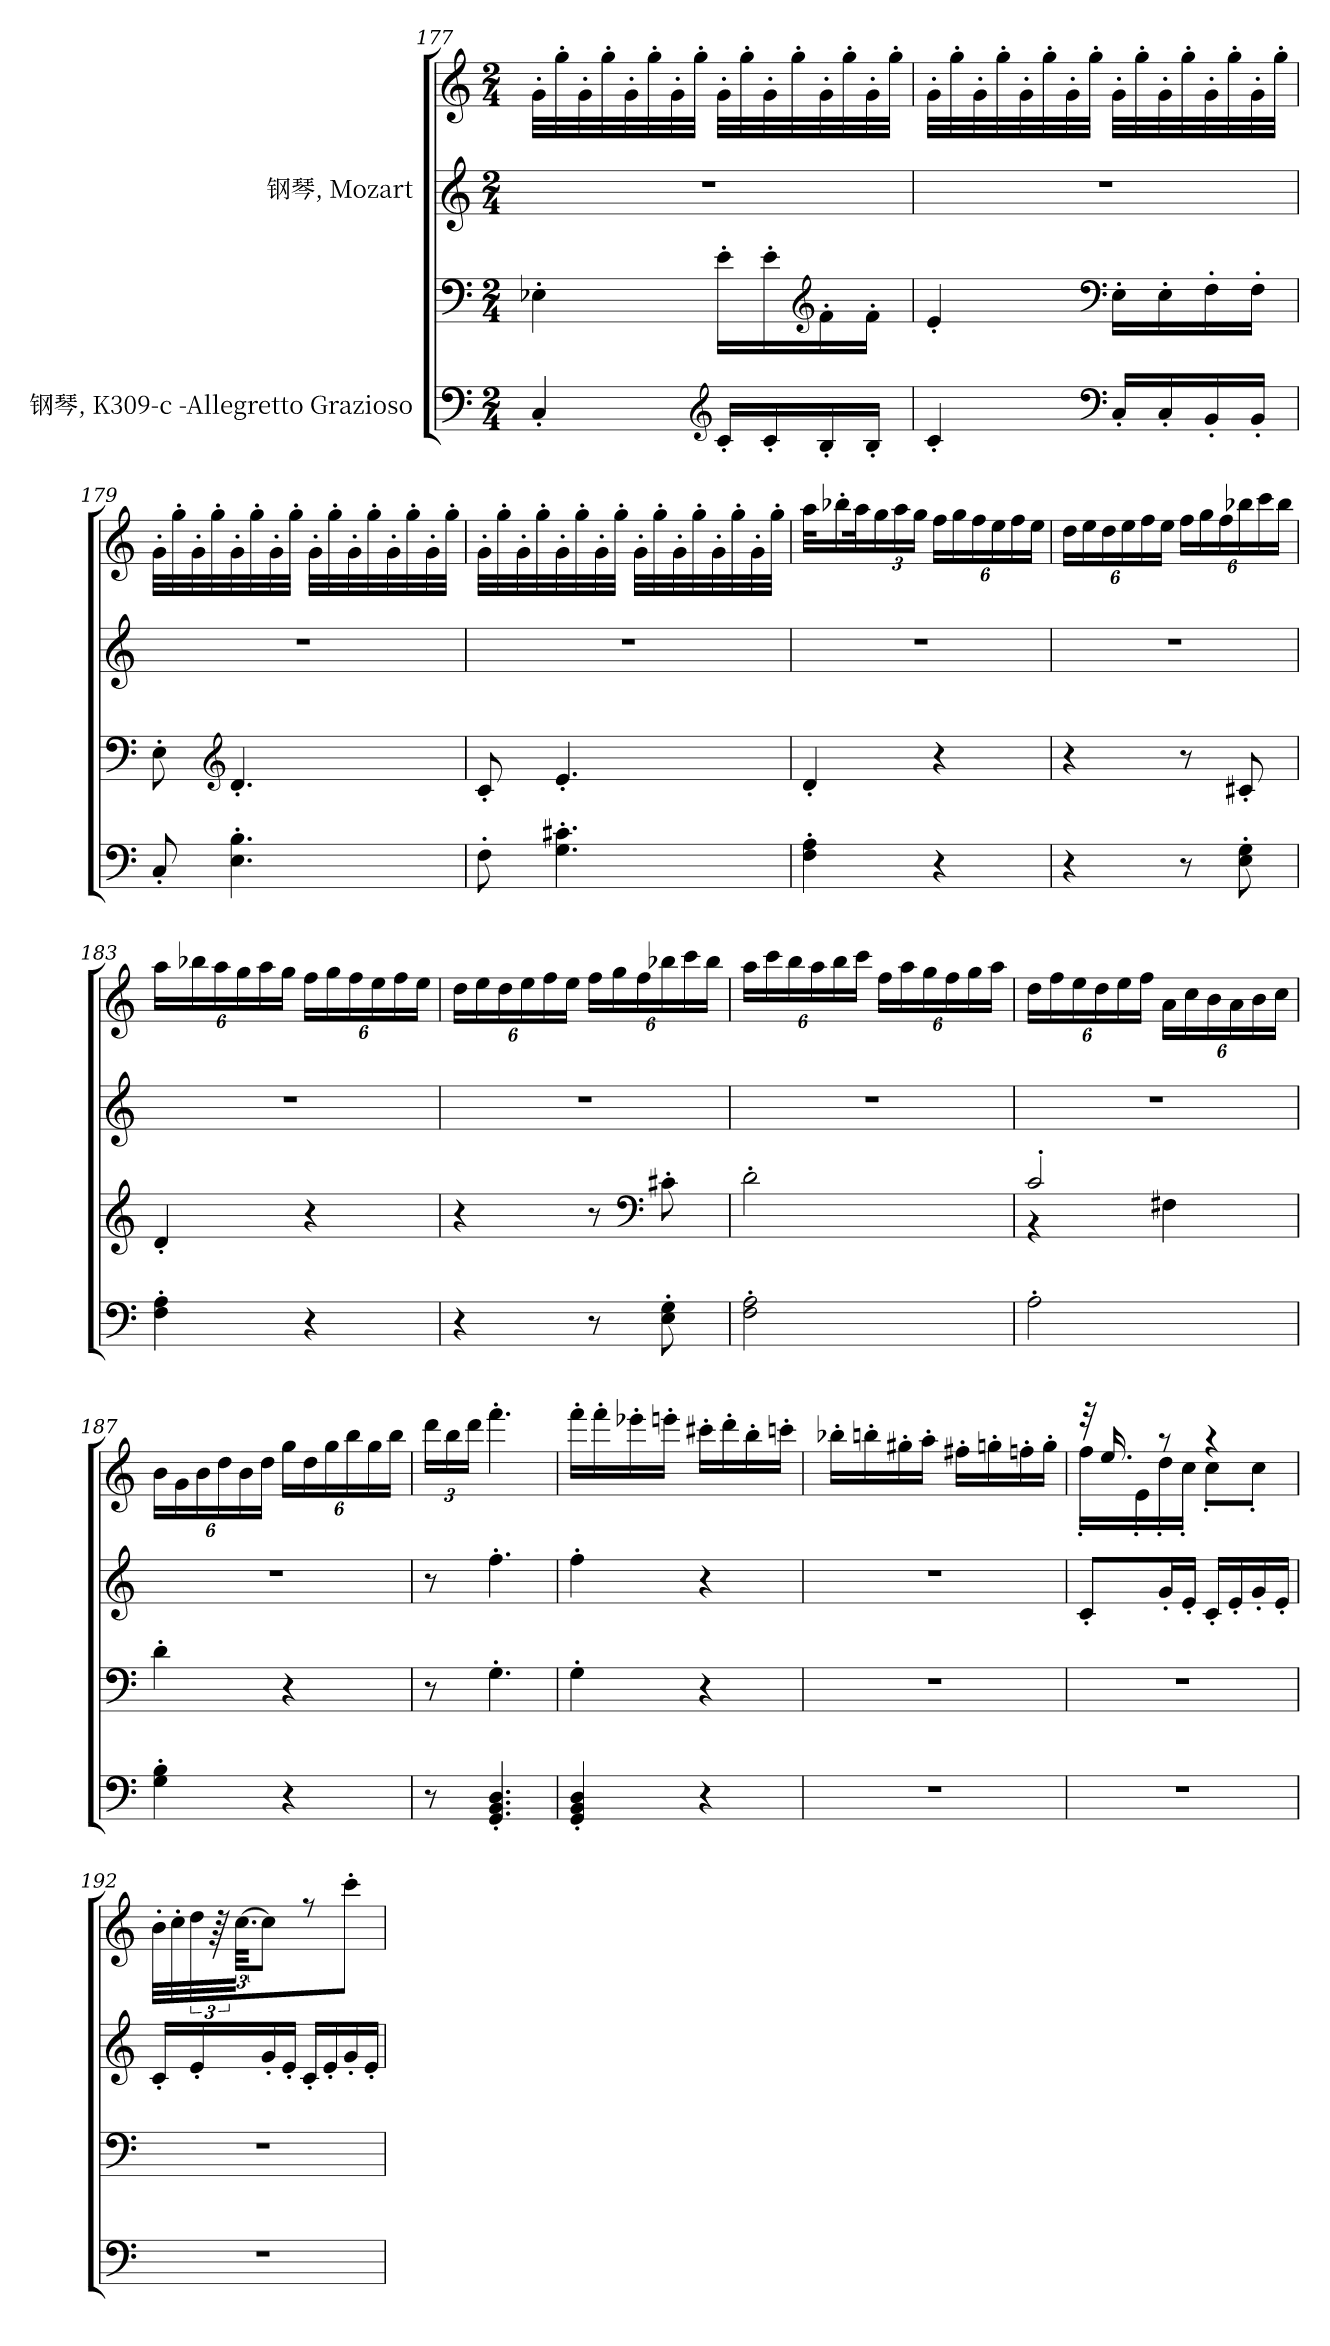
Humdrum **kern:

**kern	**kern	**kern	**kern
*part2	*part2	*part1	*part1
*staff4	*staff3	*staff2	*staff1
*I"钢琴, K309-c -Allegretto Grazioso	*	*I"钢琴, Mozart	*
*clefF4	*clefF4	*clefG2	*clefG2
*k[]	*k[]	*k[]	*k[]
*M2/4	*M2/4	*M2/4	*M2/4
=177	=177	=177	=177
4C'/	4E-X'\	2r	32g'\LLL
.	.	.	32gg'\
.	.	.	32g'\
.	.	.	32gg'\
.	.	.	32g'\
.	.	.	32gg'\
.	.	.	32g'\
.	.	.	32gg'\JJJ
*clefG2	*	*	*
16c'/LL	16e'\LL	.	32g'\LLL
.	.	.	32gg'\
16c'/	16e'\	.	32g'\
.	.	.	32gg'\
*	*clefG2	*	*
16B'/	16f'\	.	32g'\
.	.	.	32gg'\
16B'/JJ	16f'\JJ	.	32g'\
.	.	.	32gg'\JJJ
!!LO:LB:g=z
=178	=178	=178	=178
4c'/	4e'/	2r	32g'\LLL
.	.	.	32gg'\
.	.	.	32g'\
.	.	.	32gg'\
.	.	.	32g'\
.	.	.	32gg'\
.	.	.	32g'\
.	.	.	32gg'\JJJ
*clefF4	*clefF4	*	*
16C'/LL	16E'\LL	.	32g'\LLL
.	.	.	32gg'\
16C'/	16E'\	.	32g'\
.	.	.	32gg'\
16BB'/	16F'\	.	32g'\
.	.	.	32gg'\
16BB'/JJ	16F'\JJ	.	32g'\
.	.	.	32gg'\JJJ
=179	=179	=179	=179
8C'/	8E'\	2r	32g'\LLL
.	.	.	32gg'\
.	.	.	32g'\
.	.	.	32gg'\
*	*clefG2	*	*
4.E\' 4.B\'	4.d'/	.	32g'\
.	.	.	32gg'\
.	.	.	32g'\
.	.	.	32gg'\JJJ
.	.	.	32g'\LLL
.	.	.	32gg'\
.	.	.	32g'\
.	.	.	32gg'\
.	.	.	32g'\
.	.	.	32gg'\
.	.	.	32g'\
.	.	.	32gg'\JJJ
!!LO:LB:g=z
=180	=180	=180	=180
8F'\	8c'/	2r	32g'\LLL
.	.	.	32gg'\
.	.	.	32g'\
.	.	.	32gg'\
4.G\' 4.c#X\'	4.e'/	.	32g'\
.	.	.	32gg'\
.	.	.	32g'\
.	.	.	32gg'\JJJ
.	.	.	32g'\LLL
.	.	.	32gg'\
.	.	.	32g'\
.	.	.	32gg'\
.	.	.	32g'\
.	.	.	32gg'\
.	.	.	32g'\
.	.	.	32gg'\JJJ
=181	=181	=181	=181
4F\' 4A\'	4d'/	2r	32aa\KLL
.	.	.	16bb-X'\
.	.	.	32aa\K
*	*	*	*Xbrackettup
.	.	.	24gg\
.	.	.	24aa\
.	.	.	24gg\JJ
4r	4r	.	24ff\LL
.	.	.	24gg\
.	.	.	24ff\
.	.	.	24ee\
.	.	.	24ff\
.	.	.	24ee\JJ
=182	=182	=182	=182
4r	4r	2r	24dd\LL
.	.	.	24ee\
.	.	.	24dd\
.	.	.	24ee\
.	.	.	24ff\
.	.	.	24ee\JJ
8r	8r	.	24ff\LL
.	.	.	24gg\
.	.	.	24ff\
8E\' 8G\'	8c#X'/	.	24bb-X\
.	.	.	24ccc\
.	.	.	24bb-\JJ
!!LO:PB:g=z
=183	=183	=183	=183
4F\' 4A\'	4d'/	2r	24aa\LL
.	.	.	24bb-X\
.	.	.	24aa\
.	.	.	24gg\
.	.	.	24aa\
.	.	.	24gg\JJ
4r	4r	.	24ff\LL
.	.	.	24gg\
.	.	.	24ff\
.	.	.	24ee\
.	.	.	24ff\
.	.	.	24ee\JJ
=184	=184	=184	=184
4r	4r	2r	24dd\LL
.	.	.	24ee\
.	.	.	24dd\
.	.	.	24ee\
.	.	.	24ff\
.	.	.	24ee\JJ
8r	8r	.	24ff\LL
.	.	.	24gg\
.	.	.	24ff\
*	*clefF4	*	*
8E\' 8G\'	8c#X'\	.	24bb-X\
.	.	.	24ccc\
.	.	.	24bb-\JJ
=185	=185	=185	=185
2F\' 2A\'	2d'\	2r	24aa\LL
.	.	.	24ccc\
.	.	.	24bb\
.	.	.	24aa\
.	.	.	24bb\
.	.	.	24ccc\JJ
.	.	.	24ff\LL
.	.	.	24aa\
.	.	.	24gg\
.	.	.	24ff\
.	.	.	24gg\
.	.	.	24aa\JJ
!!LO:LB:g=z
=186	=186	=186	=186
*	*^	*	*
2A'\	2c'/	4r	2r	24dd\LL
.	.	.	.	24ff\
.	.	.	.	24ee\
.	.	.	.	24dd\
.	.	.	.	24ee\
.	.	.	.	24ff\JJ
.	.	4F#X\	.	24a\LL
.	.	.	.	24cc\
.	.	.	.	24b\
.	.	.	.	24a\
.	.	.	.	24b\
.	.	.	.	24cc\JJ
*	*v	*v	*	*
=187	=187	=187	=187
4G\' 4B\'	4d'\	2r	24b\LL
.	.	.	24g\
.	.	.	24b\
.	.	.	24dd\
.	.	.	24b\
.	.	.	24dd\JJ
4r	4r	.	24gg\LL
.	.	.	24dd\
.	.	.	24gg\
.	.	.	24bb\
.	.	.	24gg\
.	.	.	24bb\JJ
=188	=188	=188	=188
8r	8r	8r	24ddd\LL
.	.	.	24bb\
.	.	.	24ddd\JJ
4.GG/' 4.BB/' 4.D/'	4.G'\	4.ff'\	4.fff'\
=189	=189	=189	=189
4GG/' 4BB/' 4D/'	4G'\	4ff'\	16fff'\LL
.	.	.	16fff'\
.	.	.	16eee-X'\
.	.	.	16eeen'\JJ
4r	4r	4r	16ccc#X'\LL
.	.	.	16ddd'\
.	.	.	16bb'\
.	.	.	16cccn'\JJ
!!LO:LB:g=z
=190	=190	=190	=190
2r	2r	2r	16bb-X'\LL
.	.	.	16bbn'\
.	.	.	16gg#X'\
.	.	.	16aa'\JJ
.	.	.	16ff#X'\LL
.	.	.	16ggn'\
.	.	.	16ffn'\
.	.	.	16gg'\JJ
=191	=191	=191	=191
*	*	*	*^
2r	2r	8c'/L	32r	16ff'\LL
.	.	.	16.ee/	.
.	.	.	.	16e'\
.	.	16g'/L	8r	16dd'\
.	.	16e'/JJ	.	16cc'\JJ
.	.	16c'/LL	4r	8cc'\L
.	.	16e'/	.	.
.	.	16g'/	.	8cc'\J
.	.	16e'/JJ	.	.
*	*	*	*v	*v
=192	=192	=192	=192
2r	2r	16c'/LL	32b'\LLL
.	.	.	32cc'\
*	*	*	*brackettup
.	.	16e'/	48dd\JJJ
.	.	.	96r
.	.	.	[48.cc\KKL
.	.	16g'/	8cc\J]
.	.	16e'/JJ	.
.	.	16c'/LL	8r
.	.	16e'/	.
.	.	16g'/	8ccc'\
.	.	16e'/JJ	.
=	=	=	=
*-	*-	*-	*-
